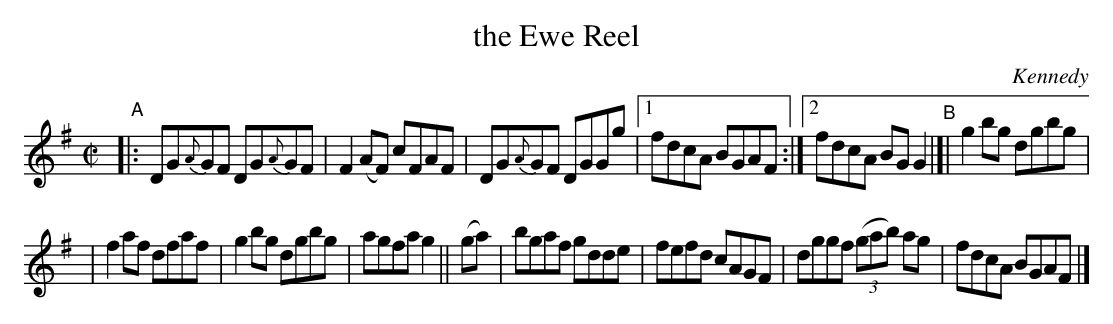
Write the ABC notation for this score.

X:1
T: the Ewe Reel
O: Kennedy
M: C|
L: 1/8
K: G
"^A"\
|: DG{A}GF DG{A}GF | F2(AF) cFAF | DG{A}GF DGGg |1 fdcA BGAF :|2 fdcA BGG2 "^B"|[| g2bg dgbg |
| f2af dfaf | g2bg dgbg | agfa g2 || (ga) | bgaf gdde | fefd cAGF | dggf (3(gab) ag | fdcA BGAF |]
